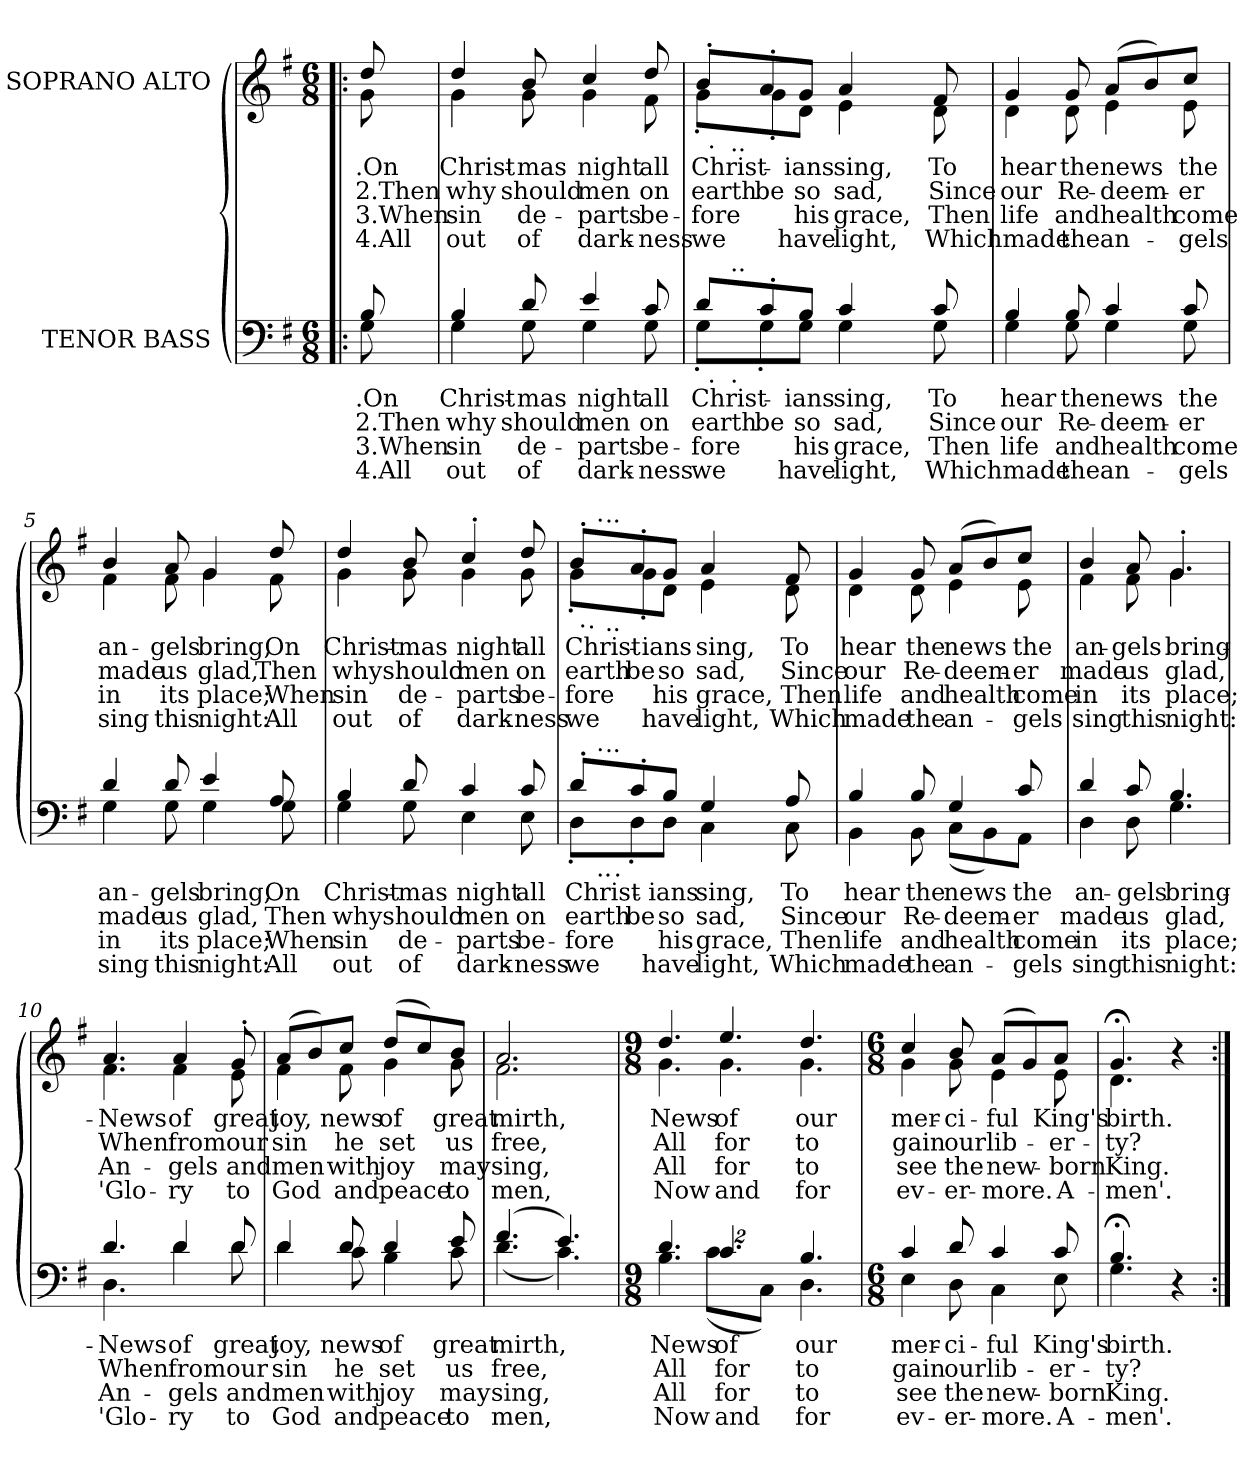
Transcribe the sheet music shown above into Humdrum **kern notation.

**kern	**text	**text	**text	**text	**kern	**text	**text	**text	**text
*part2	*part2	*part2	*part2	*part2	*part1	*part1	*part1	*part1	*part1
*staff2	*staff2	*staff2	*staff2	*staff2	*staff1	*staff1	*staff1	*staff1	*staff1
*I"TENOR  BASS	*	*	*	*	*I"SOPRANO  ALTO	*	*	*	*
!!LO:PB:g=z
*stria5	*	*	*	*	*stria5	*	*	*	*
*clefF4	*	*	*	*	*clefG2	*	*	*	*
*k[f#]	*	*	*	*	*k[f#]	*	*	*	*
*G:	*	*	*	*	*G:	*	*	*	*
*M6/8	*	*	*	*	*M6/8	*	*	*	*
=1!|:	=1!|:	=1!|:	=1!|:	=1!|:	=1!|:	=1!|:	=1!|:	=1!|:	=1!|:
!	!	!	!	!	!LO:TX:b:t=1	!	!	!	!
!	!LO:LY:a:cj	!LO:LY:a:cj	!LO:LY:a:cj	!LO:LY:a:cj	!	!LO:LY:b:cj	!LO:LY:b:cj	!LO:LY:b:cj	!LO:LY:b:cj
*^	*	*	*	*	*^	*	*	*	*
8B/	8G\	.On	2.Then	3.When	4.All	8dd/	8g\	.On	2.Then	3.When	4.All
=2	=2	=2	=2	=2	=2	=2	=2	=2	=2	=2	=2
!	!	!LO:LY:a:cj	!LO:LY:a:cj	!LO:LY:a:cj	!LO:LY:a:cj	!	!	!LO:LY:b:cj	!LO:LY:b:cj	!LO:LY:b:cj	!LO:LY:b:cj
4B/	4G\	Christ-	-why	sin	out	4dd/	4g\	Christ-	-why	sin	out
!	!	!LO:LY:a:cj	!LO:LY:a:cj	!LO:LY:a:cj	!LO:LY:a:cj	!	!	!LO:LY:b:cj	!LO:LY:b:cj	!LO:LY:b:cj	!LO:LY:b:cj
8d/	8G\	mas	should	de-	-of	8b/	8g\	mas	should	de-	-of
!	!	!LO:LY:a:cj	!LO:LY:a:cj	!LO:LY:a:cj	!LO:LY:a:cj	!	!	!LO:LY:b:cj	!LO:LY:b:cj	!LO:LY:b:cj	!LO:LY:b:cj
4e/	4G\	night	men	parts	dark-	4cc/	4g\	night	men	parts	dark-
!	!	!LO:LY:a:cj	!LO:LY:a:cj	!LO:LY:a:cj	!LO:LY:a:cj	!	!	!LO:LY:b:cj	!LO:LY:b:cj	!LO:LY:b:cj	!LO:LY:b:cj
8c/	8G\	-all	on	be-	-ness	8dd/	8f#\	-all	on	be-	-ness
=3	=3	=3	=3	=3	=3	=3	=3	=3	=3	=3	=3
!	!	!LO:LY:a	!LO:LY:a:cj	!LO:LY:a	!LO:LY:a:cj	!	!	!LO:LY:b	!LO:LY:b:cj	!LO:LY:b	!LO:LY:b:cj
*^	*^	*	*	*	*	*^	*	*	*	*	*
*	*	*^	*	*	*	*	*	*	*	*^	*	*	*	*
8d/L	8G'<\L	64ryy	32ryy	32.ryy	Christ-	-earth	fore	we	8b'>/L	8g'<\L	64ryy	32.ryy	Christ-	-earth	fore	we
!	!	!	!	!	!	!	!	!	!	!	!LO:TX:b:t=.	!	!	!	!	!
!	!	!LO:TX:b:t=.	!	!	!	!	!	!	!	!	!	!	!	!	!	!
.	.	2ryy	.	.	.	.	.	.	.	.	2ryy	.	.	.	.	.
.	.	.	2ryy	.	.	.	.	.	.	.	.	.	.	.	.	.
!	!	!	!	!	!	!	!	!	!	!	!	!LO:TX:b:t=..	!	!	!	!
!	!	!	!	!LO:TX:b:t=.	!	!	!	!	!	!	!	!	!	!	!	!
!	!	!	!	!LO:TX:a:t=..	!	!	!	!	!	!	!	!	!	!	!	!
.	.	.	.	2ryy	.	.	.	.	.	.	.	2ryy	.	.	.	.
!	!	!	!	!	!	!LO:LY:a:cj	!	!	!	!	!	!	!	!LO:LY:b:cj	!	!
8c'>/	8G'<\	.	.	.	.	be	.	.	8a'</	8g'<\	.	.	.	be	.	.
!	!	!	!	!	!LO:LY:a:cj	!LO:LY:a:cj	!LO:LY:a:cj	!LO:LY:a:cj	!	!	!	!	!LO:LY:b:cj	!LO:LY:b:cj	!LO:LY:b:cj	!LO:LY:b:cj
8B/J	8G\J	.	.	.	ians	so	his	have	8g/J	8d\J	.	.	ians	so	his	have
!	!	!	!	!	!LO:LY:a:cj	!LO:LY:a:cj	!LO:LY:a:cj	!LO:LY:a:cj	!	!	!	!	!LO:LY:b:cj	!LO:LY:b:cj	!LO:LY:b:cj	!LO:LY:b:cj
4c/	4G\	.	.	.	sing,	sad,	grace,	light,	4a/	4e\	.	.	sing,	sad,	grace,	light,
.	.	8...ryy	.	.	.	.	.	.	.	.	8...ryy	.	.	.	.	.
.	.	.	8..ryy	.	.	.	.	.	.	.	.	.	.	.	.	.
.	.	.	.	8ryy	.	.	.	.	.	.	.	8ryy	.	.	.	.
!	!	!	!	!	!LO:LY:a:cj	!LO:LY:a:cj	!LO:LY:a:cj	!LO:LY:a:cj	!	!	!	!	!LO:LY:b:cj	!LO:LY:b:cj	!LO:LY:b:cj	!LO:LY:b:cj
8c/	8G\	.	.	.	To	Since	Then	Whichmade	8f#/	8d\	.	.	To	Since	Then	Whichmade
.	.	.	.	16ryy	.	.	.	.	.	.	.	16ryy	.	.	.	.
.	.	.	.	64ryy	.	.	.	.	.	.	.	64ryy	.	.	.	.
=4	=4	=4	=4	=4	=4	=4	=4	=4	=4	=4	=4	=4	=4	=4	=4	=4
!	!	!	!	!	!LO:LY:a:cj	!LO:LY:a:cj	!LO:LY:a:cj	!	!	!	!	!	!LO:LY:b:cj	!LO:LY:b:cj	!LO:LY:b:cj	!
*	*v	*v	*v	*v	*	*	*	*	*	*	*	*	*	*	*	*
*	*	*	*	*	*	*	*v	*v	*v	*	*	*	*
4B/	4G\	hear	our	life	.	4g/	4d\	hear	our	life	.
!	!	!LO:LY:a:cj	!LO:LY:a:cj	!LO:LY:a:cj	!LO:LY:a:cj	!	!	!LO:LY:b:cj	!LO:LY:b:cj	!LO:LY:b:cj	!LO:LY:b:cj
8B/	8G\	the	Re-	-and	the	8g/	8d\	the	Re-	-and	the
!	!	!LO:LY:a	!LO:LY:a	!LO:LY:a	!LO:LY:a:cj	!	!	!LO:LY:b	!LO:LY:b	!LO:LY:b	!LO:LY:b:cj
4c/	4G\	news	deem-	-health	an-	(>8a/L	4e\	news	deem-	-health	an-
.	.	.	.	.	.	8b/)	.	.	.	.	.
!	!	!LO:LY:a:cj	!LO:LY:a:cj	!LO:LY:a:cj	!LO:LY:a:cj	!	!	!LO:LY:b:cj	!LO:LY:b:cj	!LO:LY:b:cj	!LO:LY:b:cj
8c/	8G\	-the	er	come	gels	8cc/J	8e\	-the	er	come	gels
!!LO:LB:g=z	!!
=5	=5	=5	=5	=5	=5	=5	=5	=5	=5	=5	=5
!	!	!LO:LY:a:cj	!LO:LY:a:cj	!LO:LY:a:cj	!LO:LY:a:cj	!	!	!LO:LY:b:cj	!LO:LY:b:cj	!LO:LY:b:cj	!LO:LY:b:cj
4d/	4G\	an-	-made	in	sing	4b/	4f#\	an-	-made	in	sing
!	!	!LO:LY:a:cj	!LO:LY:a:cj	!LO:LY:a:cj	!LO:LY:a:cj	!	!	!LO:LY:b:cj	!LO:LY:b:cj	!LO:LY:b:cj	!LO:LY:b:cj
8d/	8G\	gels	us	its	this	8a/	8f#\	gels	us	its	this
!	!	!LO:LY:a:cj	!LO:LY:a:cj	!LO:LY:a:cj	!LO:LY:a:cj	!	!	!LO:LY:b:cj	!LO:LY:b:cj	!LO:LY:b:cj	!LO:LY:b:cj
4e/	4G\	bring,	glad,	place;	night:	4g/	4g\	bring,	glad,	place;	night:
!	!	!LO:LY:a:cj	!LO:LY:a:cj	!LO:LY:a:cj	!LO:LY:a:cj	!	!	!LO:LY:b:cj	!LO:LY:b:cj	!LO:LY:b:cj	!LO:LY:b:cj
8A/	8G\	On	Then	When	All	8dd/	8f#\	On	Then	When	All
=6	=6	=6	=6	=6	=6	=6	=6	=6	=6	=6	=6
!	!	!LO:LY:a:cj	!LO:LY:a:cj	!LO:LY:a:cj	!LO:LY:a:cj	!	!	!LO:LY:b:cj	!LO:LY:b:cj	!LO:LY:b:cj	!LO:LY:b:cj
4B/	4G\	Christ-	-why	sin	out	4dd/	4g\	Christ-	-why	sin	out
!	!	!LO:LY:a:cj	!LO:LY:a:cj	!LO:LY:a:cj	!LO:LY:a:cj	!	!	!LO:LY:b:cj	!LO:LY:b:cj	!LO:LY:b:cj	!LO:LY:b:cj
8d/	8G\	mas	should	de-	-of	8b/	8g\	mas	should	de-	-of
!	!	!LO:LY:a:cj	!LO:LY:a:cj	!LO:LY:a:cj	!LO:LY:a:cj	!	!	!LO:LY:b:cj	!LO:LY:b:cj	!LO:LY:b:cj	!LO:LY:b:cj
4c/	4E\	night	men	parts	dark-	4cc'>/	4g\	night	men	parts	dark-
!	!	!LO:LY:a:cj	!LO:LY:a:cj	!LO:LY:a:cj	!LO:LY:a:cj	!	!	!LO:LY:b:cj	!LO:LY:b:cj	!LO:LY:b:cj	!LO:LY:b:cj
8c/	8E\	-all	on	be-	-ness	8dd/	8g\	-all	on	be-	-ness
=7	=7	=7	=7	=7	=7	=7	=7	=7	=7	=7	=7
!	!	!LO:LY:a	!LO:LY:a:cj	!LO:LY:a	!LO:LY:a:cj	!	!	!LO:LY:b	!LO:LY:b:cj	!LO:LY:b	!LO:LY:b:cj
*^	*^	*	*	*	*	*^	*^	*	*	*	*
*	*	*^	*	*	*	*	*	*	*	*^	*^	*	*	*	*
*	*	*	*	*	*	*	*	*	*	*	*	*	*	*	*	*	*	*
8d'>/L	8D'<\L	32.ryy	16ryy	16ryy	Christ-	-earth	fore	we	8b'>/L	8g'<\L	64ryy	32ryy	32.ryy	16ryy	Christ-	-earth	fore	we
!	!	!	!	!	!	!	!	!	!	!	!LO:TX:b:t=.	!	!	!	!	!	!	!
.	.	.	.	.	.	.	.	.	.	.	2ryy	.	.	.	.	.	.	.
!	!	!	!	!	!	!	!	!	!	!	!	!LO:TX:b:t=.	!	!	!	!	!	!
.	.	.	.	.	.	.	.	.	.	.	.	2ryy	.	.	.	.	.	.
!	!	!	!	!	!	!	!	!	!	!	!	!	!LO:TX:a:t=.	!	!	!	!	!
!	!	!LO:TX:b:t=..	!	!	!	!	!	!	!	!	!	!	!	!	!	!	!	!
!	!	!LO:TX:a:t=.	!	!	!	!	!	!	!	!	!	!	!	!	!	!	!	!
.	.	2ryy	.	.	.	.	.	.	.	.	.	.	2ryy	.	.	.	.	.
!	!	!	!	!	!	!	!	!	!	!	!	!	!	!LO:TX:b:t=..	!	!	!	!
!	!	!	!	!	!	!	!	!	!	!	!	!	!	!LO:TX:a:t=..	!	!	!	!
!	!	!	!LO:TX:a:t=..	!	!	!	!	!	!	!	!	!	!	!	!	!	!	!
.	.	.	2ryy	64ryy	.	.	.	.	.	.	.	.	.	2ryy	.	.	.	.
!	!	!	!	!LO:TX:b:t=.	!	!	!	!	!	!	!	!	!	!	!	!	!	!
.	.	.	.	2ryy	.	.	.	.	.	.	.	.	.	.	.	.	.	.
!	!	!	!	!	!	!LO:LY:a:cj	!	!	!	!	!	!	!	!	!	!LO:LY:b:cj	!	!
8c'>/	8D'<\	.	.	.	.	be	.	.	8a'</	8g'<\	.	.	.	.	.	be	.	.
!	!	!	!	!	!LO:LY:a:cj	!LO:LY:a:cj	!LO:LY:a:cj	!LO:LY:a:cj	!	!	!	!	!	!	!LO:LY:b:cj	!LO:LY:b:cj	!LO:LY:b:cj	!LO:LY:b:cj
8B/J	8D\J	.	.	.	ians	so	his	have	8g/J	8d\J	.	.	.	.	ians	so	his	have
!	!	!	!	!	!LO:LY:a:cj	!LO:LY:a:cj	!LO:LY:a:cj	!LO:LY:a:cj	!	!	!	!	!	!	!LO:LY:b:cj	!LO:LY:b:cj	!LO:LY:b:cj	!LO:LY:b:cj
4G/	4C\	.	.	.	sing,	sad,	grace,	light,	4a/	4e\	.	.	.	.	sing,	sad,	grace,	light,
.	.	.	.	.	.	.	.	.	.	.	8...ryy	.	.	.	.	.	.	.
.	.	.	.	.	.	.	.	.	.	.	.	8..ryy	.	.	.	.	.	.
.	.	8ryy	.	.	.	.	.	.	.	.	.	.	8ryy	.	.	.	.	.
.	.	.	8.ryy	.	.	.	.	.	.	.	.	.	.	8.ryy	.	.	.	.
.	.	.	.	8ryy	.	.	.	.	.	.	.	.	.	.	.	.	.	.
!	!	!	!	!	!LO:LY:a:cj	!LO:LY:a:cj	!LO:LY:a:cj	!LO:LY:a:cj	!	!	!	!	!	!	!LO:LY:b:cj	!LO:LY:b:cj	!LO:LY:b:cj	!LO:LY:b:cj
8A/	8C\	.	.	.	To	Since	Then	Which	8f#/	8d\	.	.	.	.	To	Since	Then	Which
.	.	16ryy	.	.	.	.	.	.	.	.	.	.	16ryy	.	.	.	.	.
.	.	.	.	32.ryy	.	.	.	.	.	.	.	.	.	.	.	.	.	.
.	.	64ryy	.	.	.	.	.	.	.	.	.	.	64ryy	.	.	.	.	.
!!LO:LB:g=z
=8	=8	=8	=8	=8	=8	=8	=8	=8	=8	=8	=8	=8	=8	=8	=8	=8	=8	=8
!	!	!	!	!	!LO:LY:a:cj	!LO:LY:a:cj	!LO:LY:a:cj	!LO:LY:a:cj	!	!	!	!	!	!	!LO:LY:b:cj	!LO:LY:b:cj	!LO:LY:b:cj	!LO:LY:b:cj
*	*v	*v	*v	*v	*	*	*	*	*	*	*	*	*	*	*	*	*	*
*	*	*	*	*	*	*	*v	*v	*v	*v	*v	*	*	*	*
4B/	4BB\	hear	our	life	made	4g/	4d\	hear	our	life	made
!	!	!LO:LY:a:cj	!LO:LY:a:cj	!LO:LY:a:cj	!LO:LY:a:cj	!	!	!LO:LY:b:cj	!LO:LY:b:cj	!LO:LY:b:cj	!LO:LY:b:cj
8B/	8BB\	the	Re-	-and	the	8g/	8d\	the	Re-	-and	the
!	!	!LO:LY:a	!LO:LY:a	!LO:LY:a	!LO:LY:a:cj	!	!	!LO:LY:b	!LO:LY:b	!LO:LY:b	!LO:LY:b:cj
4G/	(<8C\L	news	deem-	-health	an-	(>8a/L	4e\	news	deem-	-health	an-
.	8BB\)	.	.	.	.	8b/)	.	.	.	.	.
!	!	!LO:LY:a:cj	!LO:LY:a:cj	!LO:LY:a:cj	!LO:LY:a:cj	!	!	!LO:LY:b:cj	!LO:LY:b:cj	!LO:LY:b:cj	!LO:LY:b:cj
8c/	8AA\J	-the	er	come	gels	8cc/J	8e\	-the	er	come	gels
=9	=9	=9	=9	=9	=9	=9	=9	=9	=9	=9	=9
!	!	!LO:LY:a:cj	!LO:LY:a:cj	!LO:LY:a:cj	!LO:LY:a:cj	!	!	!LO:LY:b:cj	!LO:LY:b:cj	!LO:LY:b:cj	!LO:LY:b:cj
4d/	4D\	an-	-made	in	sing	4b/	4f#\	an-	-made	in	sing
!	!	!LO:LY:a:cj	!LO:LY:a:cj	!LO:LY:a:cj	!LO:LY:a:cj	!	!	!LO:LY:b:cj	!LO:LY:b:cj	!LO:LY:b:cj	!LO:LY:b:cj
8c/	8D\	gels	us	its	this	8a/	8f#\	gels	us	its	this
!	!	!LO:LY:a:cj	!LO:LY:a:cj	!LO:LY:a:cj	!LO:LY:a:cj	!	!	!LO:LY:b:cj	!LO:LY:b:cj	!LO:LY:b:cj	!LO:LY:b:cj
4.B/	4.G\	bring-	-glad,	place;	night:	4.g'</	4.g\	bring-	-glad,	place;	night:
=10	=10	=10	=10	=10	=10	=10	=10	=10	=10	=10	=10
!	!	!LO:LY:a:cj	!LO:LY:a:cj	!LO:LY:a:cj	!LO:LY:a:cj	!	!	!LO:LY:b:cj	!LO:LY:b:cj	!LO:LY:b:cj	!LO:LY:b:cj
4.d/	4.D\	News	When	An-	-'Glo-	4.a/	4.f#\	News	When	An-	-'Glo-
!	!	!LO:LY:a:cj	!LO:LY:a:cj	!LO:LY:a:cj	!LO:LY:a:cj	!	!	!LO:LY:b:cj	!LO:LY:b:cj	!LO:LY:b:cj	!LO:LY:b:cj
4d/	4d\	-of	from	gels	ry	4a/	4f#\	-of	from	gels	ry
!	!	!LO:LY:a:cj	!LO:LY:a:cj	!LO:LY:a:cj	!LO:LY:a:cj	!	!	!LO:LY:b:cj	!LO:LY:b:cj	!LO:LY:b:cj	!LO:LY:b:cj
8d/	8d\	great	our	and	to	8g'>/	8e\	great	our	and	to
=11	=11	=11	=11	=11	=11	=11	=11	=11	=11	=11	=11
!	!	!LO:LY:a	!LO:LY:a	!LO:LY:a	!LO:LY:a	!	!	!LO:LY:b	!LO:LY:b	!LO:LY:b	!LO:LY:b
4d/	4d\	joy,	sin	men	God	(>8a/L	4f#\	joy,	sin	men	God
.	.	.	.	.	.	8b/)	.	.	.	.	.
!	!	!LO:LY:a:cj	!LO:LY:a:cj	!LO:LY:a:cj	!LO:LY:a:cj	!	!	!LO:LY:b:cj	!LO:LY:b:cj	!LO:LY:b:cj	!LO:LY:b:cj
8d/	8c\	news	he	with	and	8cc/J	8f#\	news	he	with	and
!	!	!LO:LY:a:cj	!LO:LY:a:cj	!LO:LY:a	!LO:LY:a	!	!	!LO:LY:b:cj	!LO:LY:b:cj	!LO:LY:b	!LO:LY:b
4d/	4B\	of	set	joy	peace	(>8dd/L	4g\	of	set	joy	peace
.	.	.	.	.	.	8cc/)	.	.	.	.	.
!	!	!LO:LY:a:cj	!LO:LY:a:cj	!LO:LY:a:cj	!LO:LY:a:cj	!	!	!LO:LY:b:cj	!LO:LY:b:cj	!LO:LY:b:cj	!LO:LY:b:cj
8e/	8c\	great	us	may	to	8b/J	8g\	great	us	may	to
!!LO:LB:g=z	!!
=12	=12	=12	=12	=12	=12	=12	=12	=12	=12	=12	=12
!	!	!LO:LY:a	!LO:LY:a:cj	!LO:LY:a:cj	!LO:LY:a:cj	!	!	!LO:LY:b	!LO:LY:b:cj	!LO:LY:b:cj	!LO:LY:b:cj
(>4.f#/	(<4.d\	mirth,	free,	sing,	men,	2.a/	2.f#\	mirth,	free,	sing,	men,
4.e/)	4.c\)	.	.	.	.	.	.	.	.	.	.
=13	=13	=13	=13	=13	=13	=13	=13	=13	=13	=13	=13
*M9/8	*	*	*	*	*	*M9/8	*	*	*	*	*
!	!	!LO:LY:a:cj	!LO:LY:a:cj	!LO:LY:a:cj	!LO:LY:a:cj	!	!	!LO:LY:b:cj	!LO:LY:b:cj	!LO:LY:b:cj	!LO:LY:b:cj
4.d/	4.B\	News	All	All	Now	4.dd/	4.g\	News	All	All	Now
*	*Xbrackettup	*	*	*	*	*	*	*	*	*	*
!	!	!LO:LY:a:cj	!LO:LY:a:cj	!LO:LY:a:cj	!LO:LY:a:cj	!	!	!LO:LY:b:cj	!LO:LY:b:cj	!LO:LY:b:cj	!LO:LY:b:cj
4.c/	(<16%3c\L	of	for	for	and	4.ee/	4.g\	of	for	for	and
.	16%3C\J)	.	.	.	.	.	.	.	.	.	.
!	!	!LO:LY:a:cj	!LO:LY:a:cj	!LO:LY:a:cj	!LO:LY:a:cj	!	!	!LO:LY:b:cj	!LO:LY:b:cj	!LO:LY:b:cj	!LO:LY:b:cj
4.B/	4.D\	our	to	to	for	4.dd/	4.g\	our	to	to	for
=14	=14	=14	=14	=14	=14	=14	=14	=14	=14	=14	=14
*M6/8	*	*	*	*	*	*M6/8	*	*	*	*	*
!	!	!LO:LY:a:cj	!LO:LY:a:cj	!LO:LY:a:cj	!LO:LY:a:cj	!	!	!LO:LY:b:cj	!LO:LY:b:cj	!LO:LY:b:cj	!LO:LY:b:cj
4c/	4E\	mer-	-gain	see	ev-	4cc/	4g\	mer-	-gain	see	ev-
!	!	!LO:LY:a:cj	!LO:LY:a:cj	!LO:LY:a:cj	!LO:LY:a:cj	!	!	!LO:LY:b:cj	!LO:LY:b:cj	!LO:LY:b:cj	!LO:LY:b:cj
8d/	8D\	-ci-	-our	the	er-	8b/	8g\	-ci-	-our	the	er-
!	!	!LO:LY:a:cj	!LO:LY:a:cj	!LO:LY:a	!LO:LY:a	!	!	!LO:LY:b:cj	!LO:LY:b:cj	!LO:LY:b	!LO:LY:b
4c/	4C\	-ful	lib-	-new-	-more.	(>8a/L	4e\	-ful	lib-	-new-	-more.
.	.	.	.	.	.	8g/)	.	.	.	.	.
!	!	!LO:LY:a:cj	!LO:LY:a:cj	!LO:LY:a:cj	!LO:LY:a:cj	!	!	!LO:LY:b:cj	!LO:LY:b:cj	!LO:LY:b:cj	!LO:LY:b:cj
8c/	8E\	King's	er-	-born	A-	8a/J	8e\	King's	er-	-born	A-
=15	=15	=15	=15	=15	=15	=15	=15	=15	=15	=15	=15
!	!	!LO:LY:a:cj	!LO:LY:a:cj	!LO:LY:a:cj	!LO:LY:a:cj	!	!	!LO:LY:b:cj	!LO:LY:b:cj	!LO:LY:b:cj	!LO:LY:b:cj
4.B;</	4.G\	-birth.	ty?	King.	men'.	4.g;</	4.d\	-birth.	ty?	King.	men'.
4r	4ryy	.	.	.	.	4r	4ryy	.	.	.	.
*v	*v	*	*	*	*	*	*	*	*	*	*
*	*	*	*	*	*v	*v	*	*	*	*
=:|!	=:|!	=:|!	=:|!	=:|!	=:|!	=:|!	=:|!	=:|!	=:|!
*-	*-	*-	*-	*-	*-	*-	*-	*-	*-
